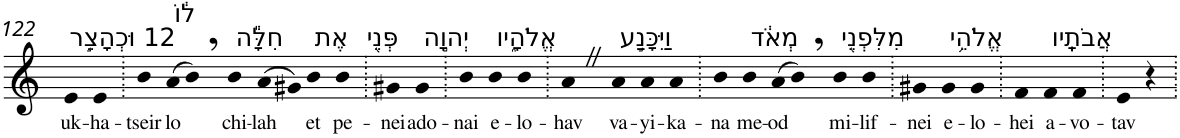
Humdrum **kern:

**kern	**text
*part1	*part1
*staff1	*staff1
*I"Piano	*
*I'Pno	*
!!LO:PB:g=z
*clefG2	*
*k[]	*
=122	=122
!LO:TX:a:t=12 וּכְהָצֵ֣ר	!
!	!LO:LY:b
4e	uk-
!	!LO:LY:b
4e	-ha-
=123.	=123.
!	!LO:LY:b
4b	-tseir
!LO:TX:a:t=ל֔וֹ	!
!	!LO:LY:b
(>8a	lo
8b,)	.
!LO:TX:a:t=חִלָּ֕ה	!
!	!LO:LY:b
4b	chi-
!	!LO:LY:b
(>8a	-lah
8g#X)	.
!LO:TX:a:t=אֶת	!
!	!LO:LY:b
4b	et
!LO:TX:a:t=פְּנֵ֖י	!
!	!LO:LY:b
4b	pe-
=124.	=124.
!	!LO:LY:b
4g#X	-nei
!LO:TX:a:t=יְהוָ֣ה	!
!	!LO:LY:b
4g#	ado-
=125.	=125.
!	!LO:LY:b
4b	-nai
!LO:TX:a:t=אֱלֹהָ֑יו	!
!	!LO:LY:b
4b	e-
!	!LO:LY:b
4b	-lo-
=126.	=126.
!	!LO:LY:b
4aZ	-hav
!LO:TX:a:t=וַיִּכָּנַ֣ע	!
!	!LO:LY:b
4a	va-
!	!LO:LY:b
4a	-yi-
!	!LO:LY:b
4a	-ka-
=127.	=127.
!	!LO:LY:b
4b	-na
!LO:TX:a:t=מְאֹ֔ד	!
!	!LO:LY:b
4b	me-
!	!LO:LY:b
(>8a	-od
8b,)	.
!LO:TX:a:t=מִלִּפְנֵ֖י	!
!	!LO:LY:b
4b	mi-
!	!LO:LY:b
4b	-lif-
=128.	=128.
!	!LO:LY:b
4g#X	-nei
!LO:TX:a:t=אֱלֹהֵ֥י	!
!	!LO:LY:b
4g#	e-
!	!LO:LY:b
4g#	-lo-
=129.	=129.
!	!LO:LY:b
4f	-hei
!LO:TX:a:t=אֲבֹתָֽיו	!
!	!LO:LY:b
4f	a-
!	!LO:LY:b
4f	-vo-
=130.	=130.
!	!LO:LY:b
4e	-tav
4r	.
=.	=.
*-	*-
